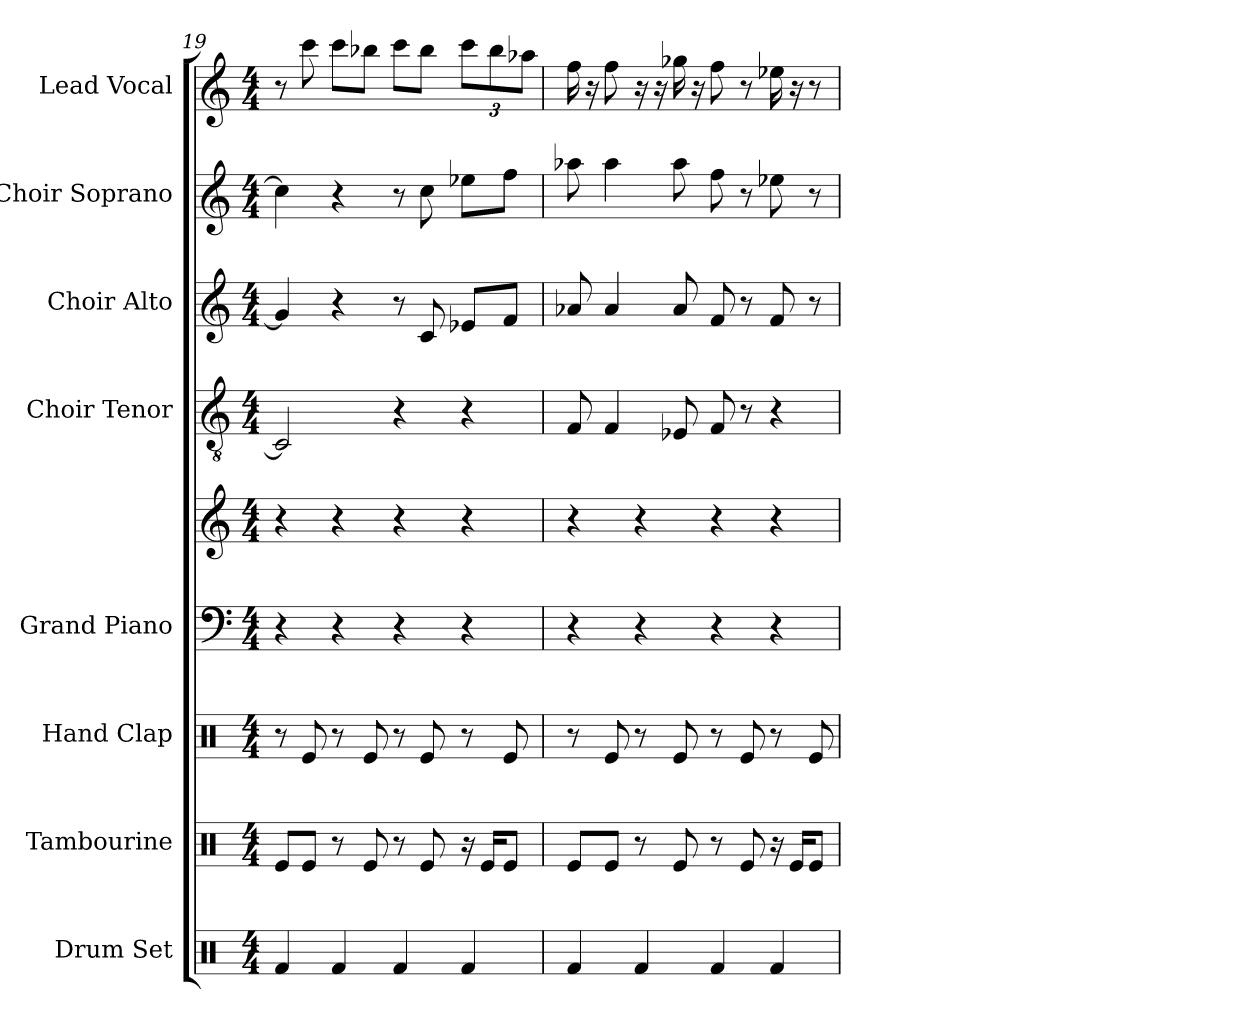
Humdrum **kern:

**kern	**kern	**kern	**kern	**kern	**kern	**kern	**kern	**kern
*part8	*part7	*part6	*part5	*part5	*part4	*part3	*part2	*part1
*staff9	*staff8	*staff7	*staff6	*staff5	*staff4	*staff3	*staff2	*staff1
*I"Drum Set	*I"Tambourine	*I"Hand Clap	*I"Grand Piano	*	*I"Choir Tenor	*I"Choir Alto	*I"Choir Soprano	*I"Lead Vocal
*I'Drs.	*I'Tamb.	*I'Clp.	*I'Pno.	*	*I'Ten.	*I'Alto	*I'Sop.	*I'Lead
*clefX	*clefX	*clefX	*clefF4	*clefG2	*clefGv2	*clefG2	*clefG2	*clefG2
*k[]	*k[]	*k[]	*k[]	*k[]	*k[]	*k[]	*k[]	*k[]
*M4/4	*M4/4	*M4/4	*M4/4	*M4/4	*M4/4	*M4/4	*M4/4	*M4/4
=19	=19	=19	=19	=19	=19	=19	=19	=19
4Rf	8ReL	8r	4r	4r	2C]	4g]	4cc]	8r
.	8ReJ	8Re	.	.	.	.	.	8ccc
4Rf	8r	8r	4r	4r	.	4r	4r	8cccL
.	8Re	8Re	.	.	.	.	.	8bb-XJ
4Rf	8r	8r	4r	4r	4r	8r	8r	8cccL
.	8Re	8Re	.	.	.	8c	8cc	8bb-J
4Rf	16r	8r	4r	4r	4r	8e-XL	8ee-XL	12cccL
.	16ReKL	.	.	.	.	.	.	.
.	.	.	.	.	.	.	.	12bb-
.	8ReJ	8Re	.	.	.	8fJ	8ffJ	.
.	.	.	.	.	.	.	.	12aa-XJ
=20	=20	=20	=20	=20	=20	=20	=20	=20
4Rf	8ReL	8r	4r	4r	8F	8a-X	8aa-X	16ff
.	.	.	.	.	.	.	.	16r
.	8ReJ	8Re	.	.	4F	4a-	4aa-	8ff
4Rf	8r	8r	4r	4r	.	.	.	16r
.	.	.	.	.	.	.	.	16r
.	8Re	8Re	.	.	8E-X	8a-	8aa-	16gg-X
.	.	.	.	.	.	.	.	16r
4Rf	8r	8r	4r	4r	8F	8f	8ff	8ff
.	8Re	8Re	.	.	8r	8r	8r	8r
4Rf	16r	8r	4r	4r	4r	8f	8ee-X	16ee-X
.	16ReKL	.	.	.	.	.	.	16r
.	8ReJ	8Re	.	.	.	8r	8r	8r
=	=	=	=	=	=	=	=	=
*-	*-	*-	*-	*-	*-	*-	*-	*-
